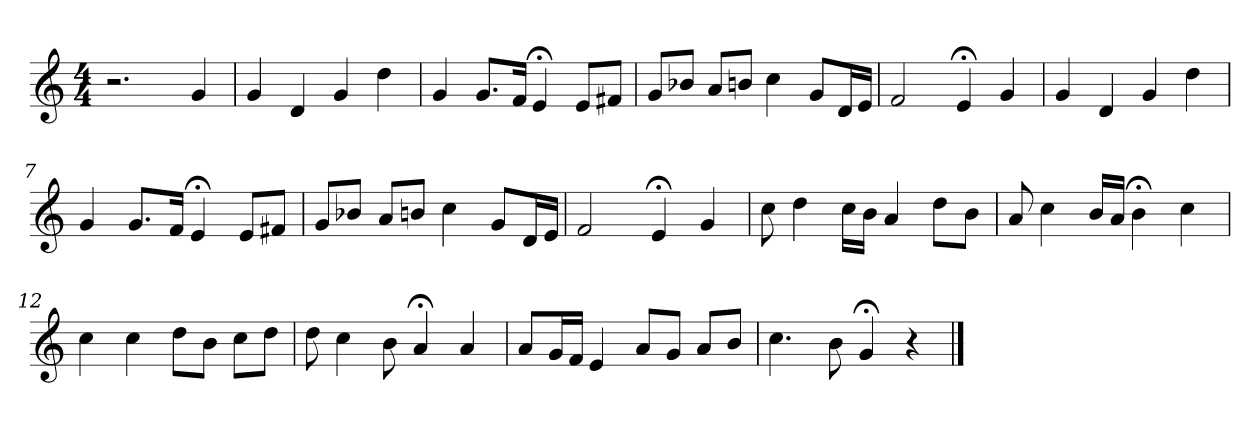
**kern
*part1
*staff1
*clefG2
*k[]
*C:
*M4/4
=1
2.r
4g
=2
4g
4d
4g
4dd
=3
4g
8.g/L
16f/Jk
4e;<
8e/L
8f#X/J
=4
8g/L
8b-X/J
8a/L
8bn/J
4cc
8g/L
16d/L
16e/JJ
=5
2f
4e;<
4g
=6
4g
4d
4g
4dd
=7
4g
8.g/L
16f/Jk
4e;<
8e/L
8f#X/J
=8
8g/L
8b-X/J
8a/L
8bn/J
4cc
8g/L
16d/L
16e/JJ
=9
2f
4e;<
4g
=10
8cc
4dd
16cc\LL
16b\JJ
4a
8dd\L
8b\J
=11
8a
4cc
16b/LL
16a/JJ
4b;<
4cc
=12
4cc
4cc
8dd\L
8b\J
8cc\L
8dd\J
=13
8dd
4cc
8b
4a;<
4a
=14
8a/L
16g/L
16f/JJ
4e
8a/L
8g/J
8a/L
8b/J
=15
4.cc
8b
4g;<
4r
==
*-
